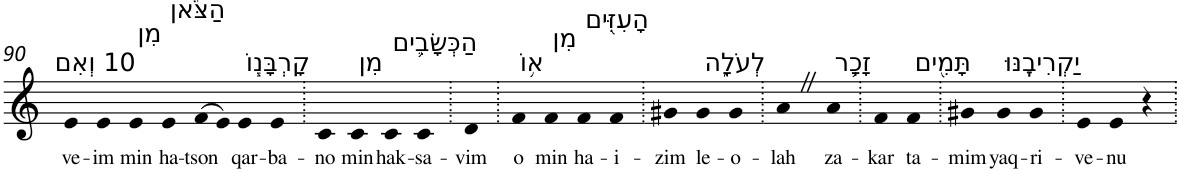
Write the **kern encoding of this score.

**kern	**text
*part1	*part1
*staff1	*staff1
*I"Piano	*
*I'Pno	*
!!LO:PB:g=z
*clefG2	*
*k[]	*
=90	=90
!LO:TX:a:t=10 וְאִם	!
!	!LO:LY:b
4e	ve-
!	!LO:LY:b
4e	-im
!LO:TX:a:t=מִן	!
!	!LO:LY:b
4e	min
!LO:TX:a:t=הַצֹּ֨אן	!
!	!LO:LY:b
4e	ha-
!	!LO:LY:b
(>8f	-tson
8e)	.
!LO:TX:a:t=קָרְבָּנ֧וֹ	!
!	!LO:LY:b
4e	qar-
!	!LO:LY:b
4e	-ba-
=91.	=91.
!	!LO:LY:b
4c	-no
!LO:TX:a:t=מִן	!
!	!LO:LY:b
4c	min
!LO:TX:a:t=הַכְּשָׂבִ֛ים	!
!	!LO:LY:b
4c	hak-
!	!LO:LY:b
4c	-sa-
=92.	=92.
!	!LO:LY:b
4d	-vim
=93.	=93.
!LO:TX:a:t=א֥וֹ	!
!	!LO:LY:b
4f	o
!LO:TX:a:t=מִן	!
!	!LO:LY:b
4f	min
!LO:TX:a:t=הָעִזִּ֖ים	!
!	!LO:LY:b
4f	ha-
!	!LO:LY:b
4f	-i-
=94.	=94.
!	!LO:LY:b
4g#X	-zim
!LO:TX:a:t=לְעֹלָ֑ה	!
!	!LO:LY:b
4g#	le-
!	!LO:LY:b
4g#	-o-
=95.	=95.
!	!LO:LY:b
4aZ	-lah
!LO:TX:a:t=זָכָ֥ר	!
!	!LO:LY:b
4a	za-
=96.	=96.
!	!LO:LY:b
4f	-kar
!LO:TX:a:t=תָּמִ֖ים	!
!	!LO:LY:b
4f	ta-
=97.	=97.
!	!LO:LY:b
4g#X	-mim
!LO:TX:a:t=יַקְרִיבֶֽנּוּ	!
!	!LO:LY:b
4g#	yaq-
!	!LO:LY:b
4g#	-ri-
=98.	=98.
!	!LO:LY:b
4e	-ve-
!	!LO:LY:b
4e	-nu
4r	.
=.	=.
*-	*-
